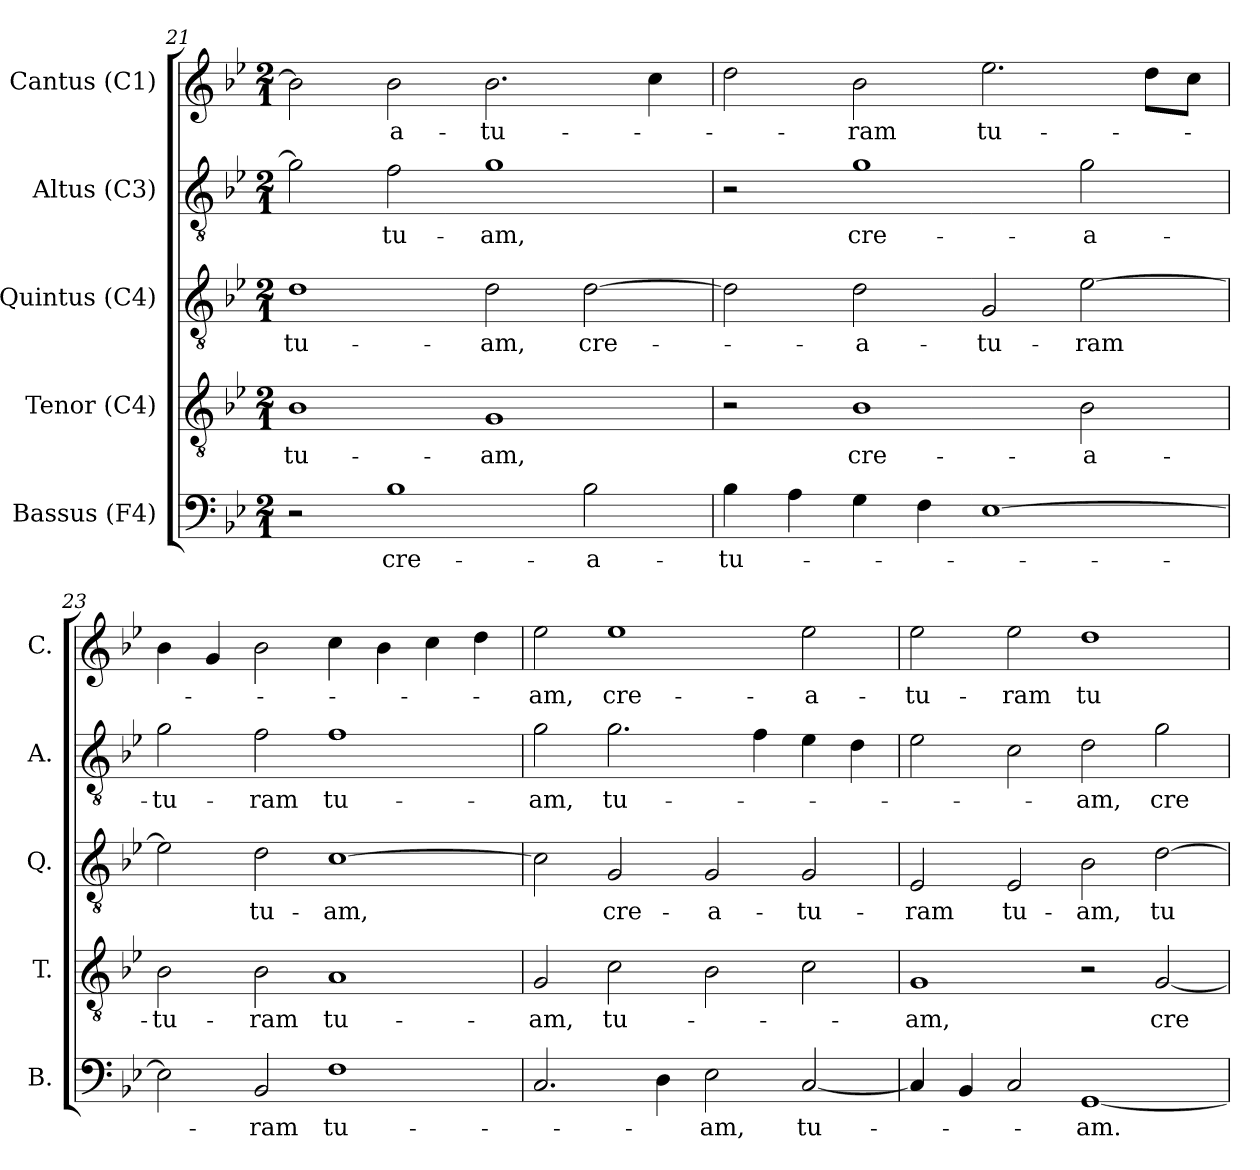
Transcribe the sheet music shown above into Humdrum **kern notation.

**kern	**text	**kern	**text	**kern	**text	**kern	**text	**kern	**text
*part5	*part5	*part4	*part4	*part3	*part3	*part2	*part2	*part1	*part1
*staff5	*staff5	*staff4	*staff4	*staff3	*staff3	*staff2	*staff2	*staff1	*staff1
*I"Bassus (F4)	*	*I"Tenor (C4)	*	*I"Quintus (C4)	*	*I"Altus (C3)	*	*I"Cantus (C1)	*
*I'B.	*	*I'T.	*	*I'Q.	*	*I'A.	*	*I'C.	*
!!LO:LB:g=z
*clefF4	*	*clefGv2	*	*clefGv2	*	*clefGv2	*	*clefG2	*
*	*	*	*	*ITrd7c12	*	*ITrd7c12	*	*	*
*k[b-e-]	*	*k[b-e-]	*	*k[b-e-]	*	*k[b-e-]	*	*k[b-e-]	*
*B-:	*	*B-:	*	*B-:	*	*B-:	*	*B-:	*
*M2/1	*	*M2/1	*	*M2/1	*	*M2/1	*	*M2/1	*
=21	=21	=21	=21	=21	=21	=21	=21	=21	=21
!	!	!	!LO:LY:b:color=#000000	!	!	!	!	!	!
!	!	!	!	!	!LO:LY:b:color=#000000	!	!	!	!
2r	.	1B-i	tu-	1Di	tu-	2Gi\]	.	2b-i\]	.
!	!LO:LY:b:color=#000000	!	!	!	!	!	!	!	!
!	!	!	!	!	!	!	!LO:LY:b:color=#000000	!	!
!	!	!	!	!	!	!	!	!	!LO:LY:b:color=#000000
1B-i	cre-	.	.	.	.	2Fi\	tu-	2b-i\	-a-
!	!	!	!LO:LY:b:color=#000000	!	!	!	!	!	!
!	!	!	!	!	!LO:LY:b:color=#000000	!	!	!	!
!	!	!	!	!	!	!	!LO:LY:b:color=#000000	!	!
!	!	!	!	!	!	!	!	!	!LO:LY:b:color=#000000
.	.	1Gi	-am,	2Di\	-am,	1Gi	-am,	2.b-i\	-tu-
!	!LO:LY:b:color=#000000	!	!	!	!	!	!	!	!
!	!	!	!	!	!LO:LY:b:color=#000000	!	!	!	!
2B-i\	-a-	.	.	[2Di\	cre-	.	.	.	.
.	.	.	.	.	.	.	.	4cci\	.
=22	=22	=22	=22	=22	=22	=22	=22	=22	=22
!	!LO:LY:b:color=#000000	!	!	!	!	!	!	!	!
4B-i\	-tu-	2r	.	2Di\]	.	2r	.	2ddi\	.
4Ai\	.	.	.	.	.	.	.	.	.
!	!	!	!LO:LY:b:color=#000000	!	!	!	!	!	!
!	!	!	!	!	!LO:LY:b:color=#000000	!	!	!	!
!	!	!	!	!	!	!	!LO:LY:b:color=#000000	!	!
!	!	!	!	!	!	!	!	!	!LO:LY:b:color=#000000
4Gi\	.	1B-i	cre-	2Di\	-a-	1Gi	cre-	2b-i\	-ram
4Fi\	.	.	.	.	.	.	.	.	.
!	!	!	!	!	!LO:LY:b:color=#000000	!	!	!	!
!	!	!	!	!	!	!	!	!	!LO:LY:b:color=#000000
[1E-i	.	.	.	2GGi/	-tu-	.	.	2.ee-i\	tu-
!	!	!	!LO:LY:b:color=#000000	!	!	!	!	!	!
!	!	!	!	!	!LO:LY:b:color=#000000	!	!	!	!
!	!	!	!	!	!	!	!LO:LY:b:color=#000000	!	!
.	.	2B-i\	-a-	[2E-i\	-ram	2Gi\	-a-	.	.
.	.	.	.	.	.	.	.	8ddi\L	.
.	.	.	.	.	.	.	.	8cci\J	.
=23	=23	=23	=23	=23	=23	=23	=23	=23	=23
!	!	!	!LO:LY:b:color=#000000	!	!	!	!	!	!
!	!	!	!	!	!	!	!LO:LY:b:color=#000000	!	!
2E-i\]	.	2B-i\	-tu-	2E-i\]	.	2Gi\	-tu-	4b-i\	.
.	.	.	.	.	.	.	.	4gi/	.
!	!LO:LY:b:color=#000000	!	!	!	!	!	!	!	!
!	!	!	!LO:LY:b:color=#000000	!	!	!	!	!	!
!	!	!	!	!	!LO:LY:b:color=#000000	!	!	!	!
!	!	!	!	!	!	!	!LO:LY:b:color=#000000	!	!
2BB-i/	-ram	2B-i\	-ram	2Di\	tu-	2Fi\	-ram	2b-i\	.
!	!LO:LY:b:color=#000000	!	!	!	!	!	!	!	!
!	!	!	!LO:LY:b:color=#000000	!	!	!	!	!	!
!	!	!	!	!	!LO:LY:b:color=#000000	!	!	!	!
!	!	!	!	!	!	!	!LO:LY:b:color=#000000	!	!
1Fi	tu-	1Ai	tu-	[1Ci	-am,	1Fi	tu-	4cci\	.
.	.	.	.	.	.	.	.	4b-i\	.
.	.	.	.	.	.	.	.	4cci\	.
.	.	.	.	.	.	.	.	4ddi\	.
=24	=24	=24	=24	=24	=24	=24	=24	=24	=24
!	!	!	!LO:LY:b:color=#000000	!	!	!	!	!	!
!	!	!	!	!	!	!	!LO:LY:b:color=#000000	!	!
!	!	!	!	!	!	!	!	!	!LO:LY:b:color=#000000
2.Ci/	.	2Gi/	-am,	2Ci\]	.	2Gi\	-am,	2ee-i\	-am,
!	!	!	!LO:LY:b:color=#000000	!	!	!	!	!	!
!	!	!	!	!	!LO:LY:b:color=#000000	!	!	!	!
!	!	!	!	!	!	!	!LO:LY:b:color=#000000	!	!
!	!	!	!	!	!	!	!	!	!LO:LY:b:color=#000000
.	.	2ci\	tu-	2GGi/	cre-	2.Gi\	tu-	1ee-i	cre-
4Di\	.	.	.	.	.	.	.	.	.
!	!LO:LY:b:color=#000000	!	!	!	!	!	!	!	!
!	!	!	!	!	!LO:LY:b:color=#000000	!	!	!	!
2E-i\	-am,	2B-i\	.	2GGi/	-a-	.	.	.	.
.	.	.	.	.	.	4Fi\	.	.	.
!	!LO:LY:b:color=#000000	!	!	!	!	!	!	!	!
!	!	!	!	!	!LO:LY:b:color=#000000	!	!	!	!
!	!	!	!	!	!	!	!	!	!LO:LY:b:color=#000000
[2Ci/	tu-	2ci\	.	2GGi/	-tu-	4E-i\	.	2ee-i\	-a-
.	.	.	.	.	.	4Di\	.	.	.
=25	=25	=25	=25	=25	=25	=25	=25	=25	=25
!	!	!	!LO:LY:b:color=#000000	!	!	!	!	!	!
!	!	!	!	!	!LO:LY:b:color=#000000	!	!	!	!
!	!	!	!	!	!	!	!	!	!LO:LY:b:color=#000000
4Ci/]	.	1Gi	-am,	2EE-i/	-ram	2E-i\	.	2ee-i\	-tu-
4BB-i/	.	.	.	.	.	.	.	.	.
!	!	!	!	!	!LO:LY:b:color=#000000	!	!	!	!
!	!	!	!	!	!	!	!	!	!LO:LY:b:color=#000000
2Ci/	.	.	.	2EE-i/	tu-	2Ci\	.	2ee-i\	-ram
!	!LO:LY:b:color=#000000	!	!	!	!	!	!	!	!
!	!	!	!	!	!LO:LY:b:color=#000000	!	!	!	!
!	!	!	!	!	!	!	!LO:LY:b:color=#000000	!	!
!	!	!	!	!	!	!	!	!	!LO:LY:b:color=#000000
[1GGi	-am.	2r	.	2BB-i\	-am,	2Di\	-am,	1ddi	tu-
!	!	!	!LO:LY:b:color=#000000	!	!	!	!	!	!
!	!	!	!	!	!LO:LY:b:color=#000000	!	!	!	!
!	!	!	!	!	!	!	!LO:LY:b:color=#000000	!	!
.	.	[2Gi/	cre-	[2Di\	tu-	2Gi\	cre-	.	.
=	=	=	=	=	=	=	=	=	=
*-	*-	*-	*-	*-	*-	*-	*-	*-	*-
